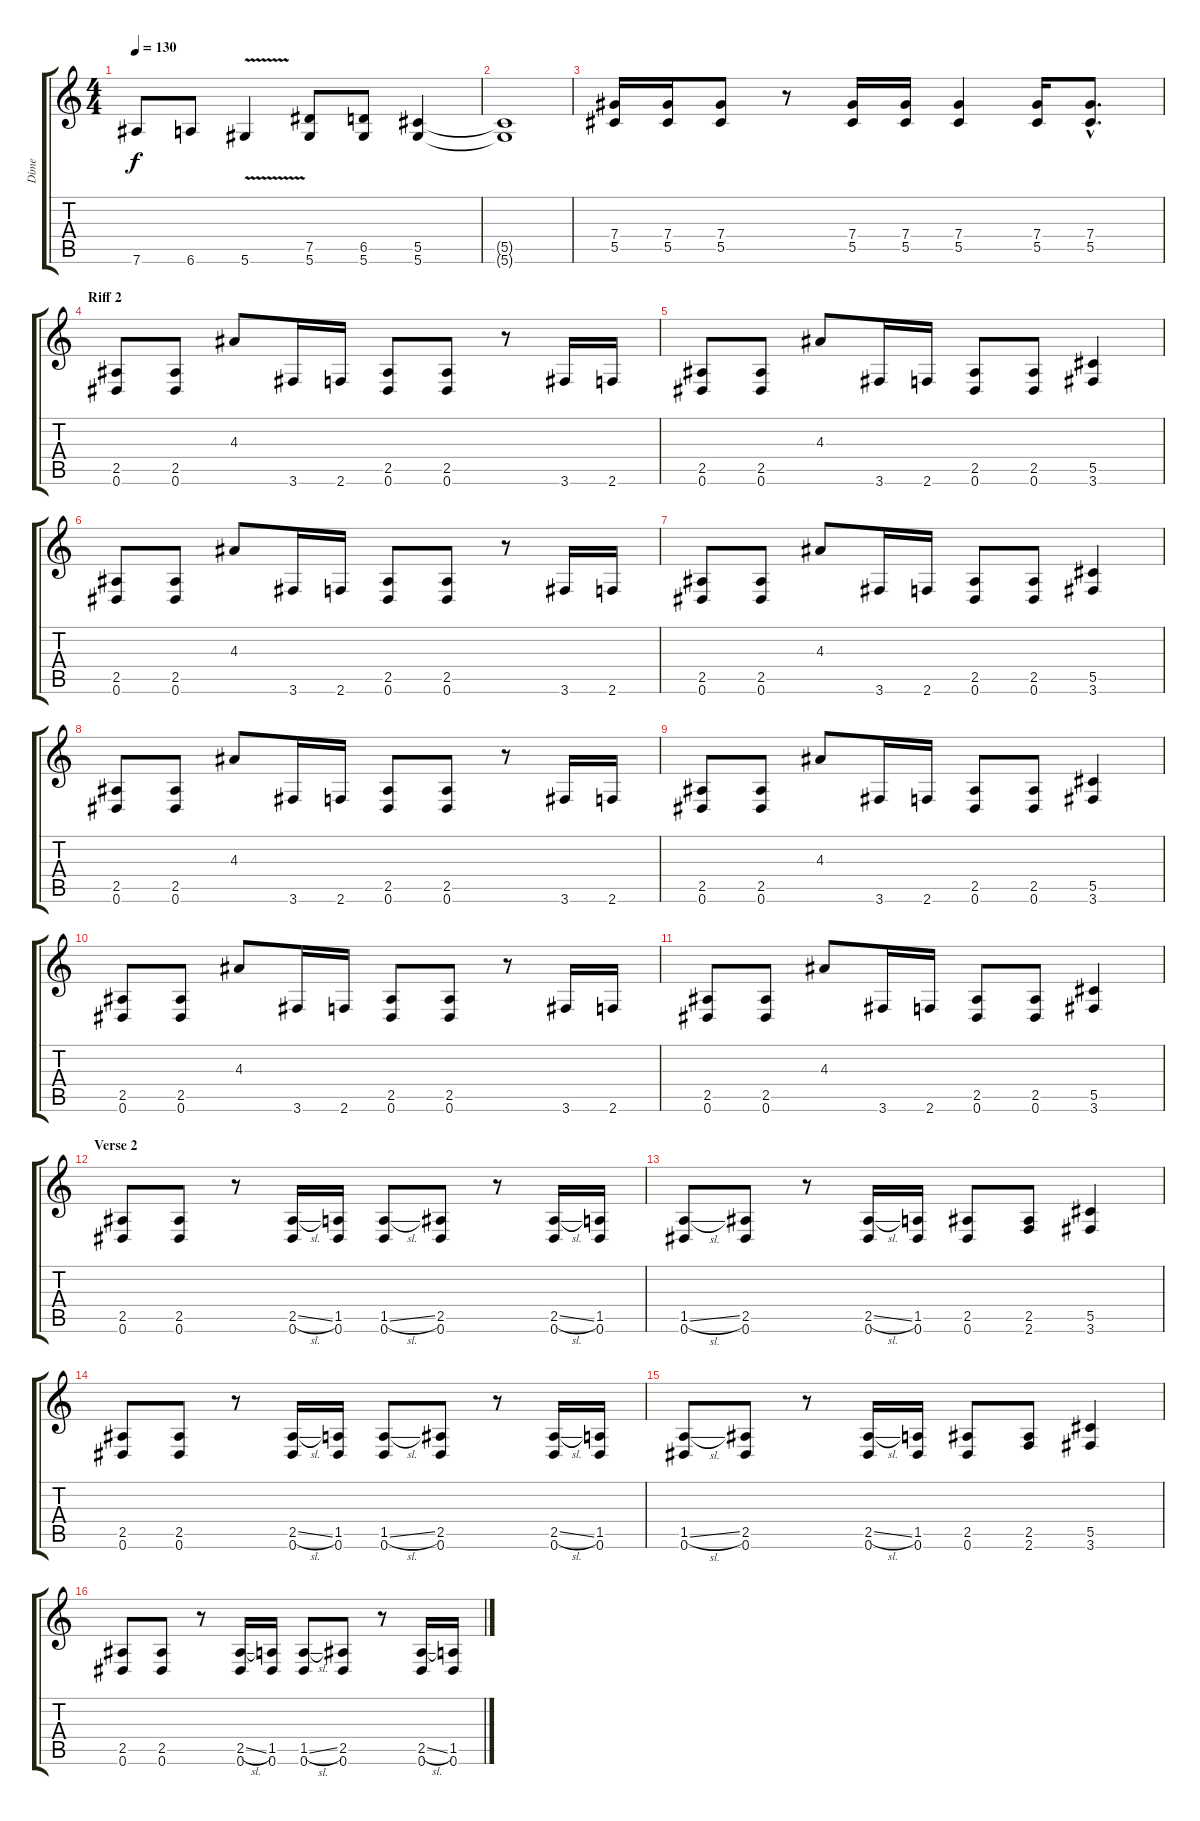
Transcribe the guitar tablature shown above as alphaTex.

\track ("Dime" "Dime") {instrument distortionguitar}
\staff {score tabs}
\tuning (Eb4 Bb3 Gb3 Db3 Ab2 Eb2) {hide}
\ts (4 4)
\tempo 130
\clef g2
\ks c
7.6.8{dy f} 6.6.8 5.6{v}.4 (7.5 5.6).8 (6.5 5.6).8 (5.5 5.6).4 |
(5.5{t} 5.6{t}).1 |
(7.4 5.5).16 (7.4 5.5).16 (7.4 5.5).8 r.8 (7.4 5.5).16 (7.4 5.5).16 (7.4 5.5).4 (7.4 5.5).16 (7.4{hac} 5.5{hac}).8{d} |
\section ("" "Riff 2")
(2.5 0.6).8 (2.5 0.6).8 4.3.8 3.6.16 2.6.16 (2.5 0.6).8 (2.5 0.6).8 r.8 3.6.16 2.6.16 |
(2.5 0.6).8 (2.5 0.6).8 4.3.8 3.6.16 2.6.16 (2.5 0.6).8 (2.5 0.6).8 (5.5 3.6).4 |
(2.5 0.6).8 (2.5 0.6).8 4.3.8 3.6.16 2.6.16 (2.5 0.6).8 (2.5 0.6).8 r.8 3.6.16 2.6.16 |
(2.5 0.6).8 (2.5 0.6).8 4.3.8 3.6.16 2.6.16 (2.5 0.6).8 (2.5 0.6).8 (5.5 3.6).4 |
(2.5 0.6).8 (2.5 0.6).8 4.3.8 3.6.16 2.6.16 (2.5 0.6).8 (2.5 0.6).8 r.8 3.6.16 2.6.16 |
(2.5 0.6).8 (2.5 0.6).8 4.3.8 3.6.16 2.6.16 (2.5 0.6).8 (2.5 0.6).8 (5.5 3.6).4 |
(2.5 0.6).8 (2.5 0.6).8 4.3.8 3.6.16 2.6.16 (2.5 0.6).8 (2.5 0.6).8 r.8 3.6.16 2.6.16 |
(2.5 0.6).8 (2.5 0.6).8 4.3.8 3.6.16 2.6.16 (2.5 0.6).8 (2.5 0.6).8 (5.5 3.6).4 |
\section ("" "Verse 2")
(2.5 0.6).8 (2.5 0.6).8 r.8 (2.5{sl} 0.6).16 (1.5 0.6).16 (1.5{sl} 0.6).8 (2.5 0.6).8 r.8 (2.5{sl} 0.6).16 (1.5 0.6).16 |
(1.5{sl} 0.6).8 (2.5 0.6).8 r.8 (2.5{sl} 0.6).16 (1.5 0.6).16 (2.5 0.6).8 (2.5 2.6).8 (5.5 3.6).4 |
(2.5 0.6).8 (2.5 0.6).8 r.8 (2.5{sl} 0.6).16 (1.5 0.6).16 (1.5{sl} 0.6).8 (2.5 0.6).8 r.8 (2.5{sl} 0.6).16 (1.5 0.6).16 |
(1.5{sl} 0.6).8 (2.5 0.6).8 r.8 (2.5{sl} 0.6).16 (1.5 0.6).16 (2.5 0.6).8 (2.5 2.6).8 (5.5 3.6).4 |
(2.5 0.6).8 (2.5 0.6).8 r.8 (2.5{sl} 0.6).16 (1.5 0.6).16 (1.5{sl} 0.6).8 (2.5 0.6).8 r.8 (2.5{sl} 0.6).16 (1.5 0.6).16
